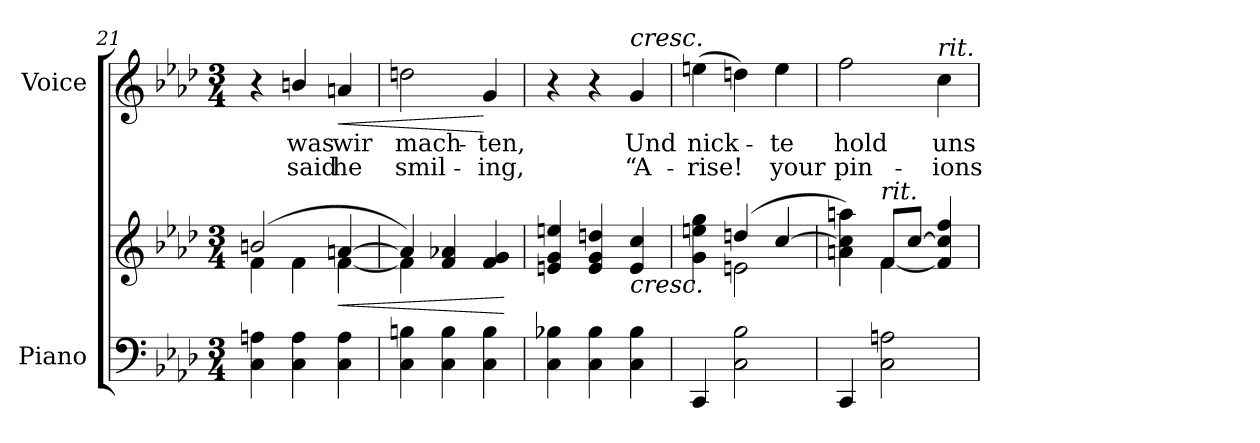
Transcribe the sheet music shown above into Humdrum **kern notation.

**kern	**kern	**dynam	**kern	**text	**text	**dynam
*part2	*part2	*part2	*part1	*part1	*part1	*part1
*staff3	*staff2	*staff2/3	*staff1	*staff1	*staff1	*staff1
*I"Piano	*	*	*I"Voice	*	*	*
*I'Pno	*	*	*	*	*	*
!!LO:PB:g=z
*clefF4	*clefG2	*	*clefG2	*	*	*
*k[b-e-a-d-]	*k[b-e-a-d-]	*	*k[b-e-a-d-]	*	*	*
*M3/4	*M3/4	*	*M3/4	*	*	*
=21	=21	=21	=21	=21	=21	=21
*	*^	*	*	*	*	*
4C\ 4An\	(>2bn/	4f\	.	4r	.	.	.
!	!	!	!	!	!LO:LY:b	!LO:LY:b	!
4C\ 4A\	.	4f\	.	4bn/	was	said	.
!	!	!	!LO:HP:b	!	!LO:LY:b	!LO:LY:b	!LO:HP:b
4C\ 4A\	[4an/	[4f\	<	4an/	wir	he	<
=22	=22	=22	=22	=22	=22	=22	=22
!	!	!	!	!	!LO:LY:b	!LO:LY:b	!
4C\ 4Bn\	4a/])	4f\]	.	2ddn\	mach-	smil-	.
4C\ 4B\	4f/ 4a-X/	2ryy	.	.	.	.	.
!	!	!	!	!	!LO:LY:b	!LO:LY:b	!
4C\ 4B\	4f/ 4g/	.	.	4g/	-ten,	-ing,	[
*	*v	*v	*	*	*	*	*
.	.	[	.	.	.	.
=23	=23	=23	=23	=23	=23	=23
4C\ 4B-X\	4en/ 4g/ 4een/	.	4r	.	.	.
4C\ 4B-\	4e/ 4g/ 4ddn/	.	4r	.	.	.
!	!	!	!LO:TX:a:i:t=cresc.	!	!	!
!	!LO:TX:b:i:t=cresc.	!	!	!	!	!
!	!	!	!	!LO:LY:b	!LO:LY:b	!
4C\ 4B-\	4e/ 4cc/	.	4g/	Und	“A-	.
=24	=24	=24	=24	=24	=24	=24
*	*^	*	*	*	*	*
!	!	!	!	!	!LO:LY:b	!LO:LY:b	!
4CC/	4g\ 4een\ 4gg\	4ryy	.	(>4een\	nick-	-rise!	.
2C\ 2B-\	(>4ddn/	2en\	.	4ddn\)	.	.	.
!	!	!	!	!	!LO:LY:b	!LO:LY:b	!
.	[4cc/	.	.	4ee\	-te	your	.
=25	=25	=25	=25	=25	=25	=25	=25
*	*	*	*	*MM122	*	*	*
!	!	!	!	!	!LO:LY:b	!LO:LY:b	!
*	*	*	*	*^	*	*	*
4CC/	4an\ 4cc\] 4aan\)	4ryy	.	2ff\	4ryy	hold	pin-	.
!	!LO:TX:a:i:t=rit.	!	!	!	!	!	!	!
2C\ 2An\	8f/L	[4f\	.	.	4ryy	.	.	.
.	[8cc/J	.	.	.	.	.	.	.
!	!	!	!	!LO:TX:a:i:t=rit.	!	!	!	!
!	!	!	!	!	!	!LO:LY:b	!LO:LY:b	!
.	4f/] 4cc/] 4ff/	4ryy	.	4cc\	4ryy	uns	-ions	.
*	*v	*v	*	*	*	*	*	*
*	*	*	*v	*v	*	*	*
=	=	=	=	=	=	=
*-	*-	*-	*-	*-	*-	*-
